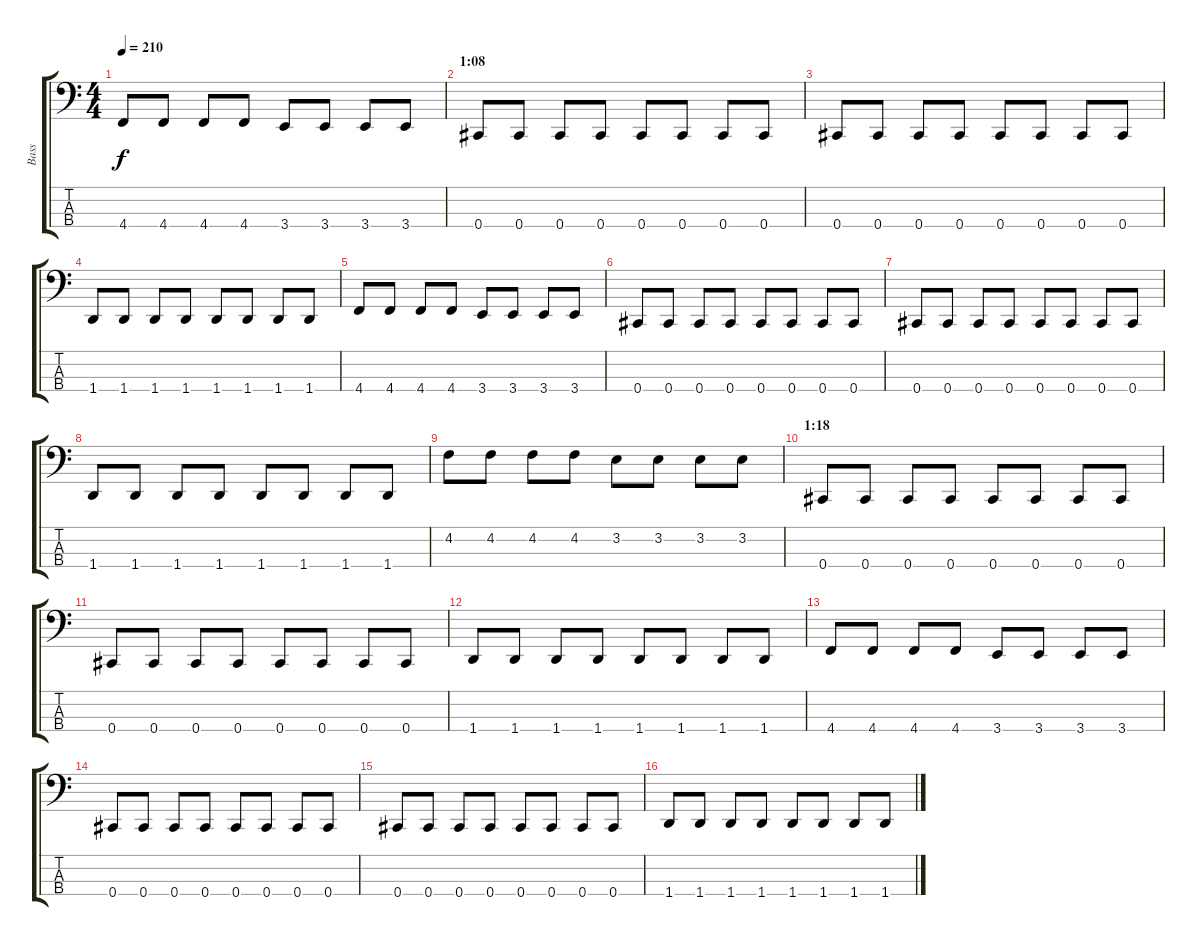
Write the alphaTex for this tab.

\track ("Bass" "Bass") {instrument electricbasspick}
\staff {score tabs}
\tuning (Gb2 Db2 Ab1 Db1) {hide}
\ts (4 4)
\tempo 210
\clef f4
\ks c
4.4.8{dy f} 4.4.8 4.4.8 4.4.8 3.4.8 3.4.8 3.4.8 3.4.8 |
\section ("" "1:08")
0.4.8 0.4.8 0.4.8 0.4.8 0.4.8 0.4.8 0.4.8 0.4.8 |
0.4.8 0.4.8 0.4.8 0.4.8 0.4.8 0.4.8 0.4.8 0.4.8 |
1.4.8 1.4.8 1.4.8 1.4.8 1.4.8 1.4.8 1.4.8 1.4.8 |
4.4.8 4.4.8 4.4.8 4.4.8 3.4.8 3.4.8 3.4.8 3.4.8 |
0.4.8 0.4.8 0.4.8 0.4.8 0.4.8 0.4.8 0.4.8 0.4.8 |
0.4.8 0.4.8 0.4.8 0.4.8 0.4.8 0.4.8 0.4.8 0.4.8 |
1.4.8 1.4.8 1.4.8 1.4.8 1.4.8 1.4.8 1.4.8 1.4.8 |
4.2.8 4.2.8 4.2.8 4.2.8 3.2.8 3.2.8 3.2.8 3.2.8 |
\section ("" "1:18")
0.4.8 0.4.8 0.4.8 0.4.8 0.4.8 0.4.8 0.4.8 0.4.8 |
0.4.8 0.4.8 0.4.8 0.4.8 0.4.8 0.4.8 0.4.8 0.4.8 |
1.4.8 1.4.8 1.4.8 1.4.8 1.4.8 1.4.8 1.4.8 1.4.8 |
4.4.8 4.4.8 4.4.8 4.4.8 3.4.8 3.4.8 3.4.8 3.4.8 |
0.4.8 0.4.8 0.4.8 0.4.8 0.4.8 0.4.8 0.4.8 0.4.8 |
0.4.8 0.4.8 0.4.8 0.4.8 0.4.8 0.4.8 0.4.8 0.4.8 |
1.4.8 1.4.8 1.4.8 1.4.8 1.4.8 1.4.8 1.4.8 1.4.8
